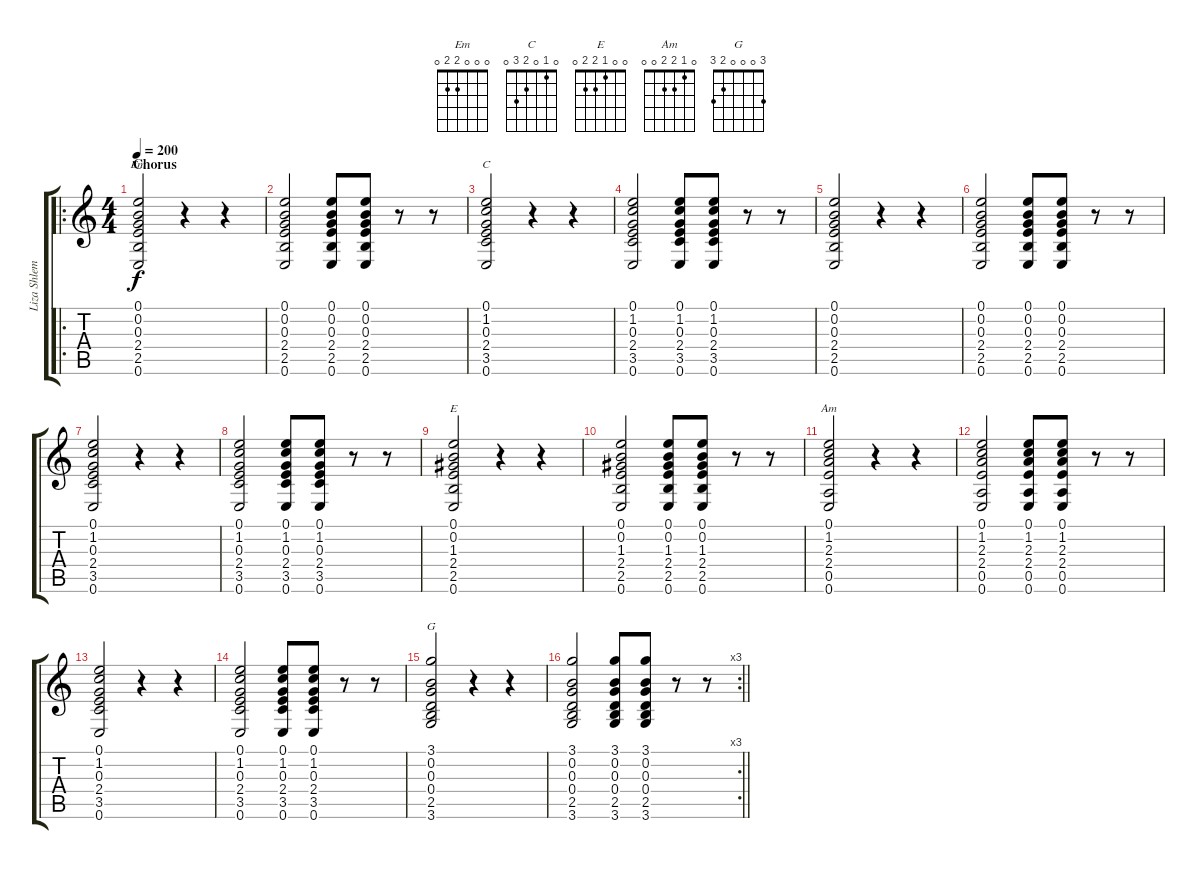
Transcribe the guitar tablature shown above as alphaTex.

\track ("Liza Shlemenkova" "Liza Shlem") {instrument acousticguitarsteel}
\staff {score tabs}
\tuning (E4 B3 G3 D3 A2 E2) {hide}
\chord ("Em" 0 0 0 2 2 0)
\chord ("C" 0 1 0 2 3 0)
\chord ("E" 0 0 1 2 2 0)
\chord ("Am" 0 1 2 2 0 0)
\chord ("G" 3 0 0 0 2 3)
\ro
\ts (4 4)
\section ("" "Chorus")
\tempo 200
\clef g2
\ks c
(0.1 0.2 0.3 2.4 2.5 0.6).2{ch "Em" dy f} r.4 r.4 |
(0.1 0.2 0.3 2.4 2.5 0.6).2 (0.1 0.2 0.3 2.4 2.5 0.6).8 (0.1 0.2 0.3 2.4 2.5 0.6).8 r.8 r.8 |
(0.1 1.2 0.3 2.4 3.5 0.6).2{ch "C"} r.4 r.4 |
(0.1 1.2 0.3 2.4 3.5 0.6).2 (0.1 1.2 0.3 2.4 3.5 0.6).8 (0.1 1.2 0.3 2.4 3.5 0.6).8 r.8 r.8 |
(0.1 0.2 0.3 2.4 2.5 0.6).2 r.4 r.4 |
(0.1 0.2 0.3 2.4 2.5 0.6).2 (0.1 0.2 0.3 2.4 2.5 0.6).8 (0.1 0.2 0.3 2.4 2.5 0.6).8 r.8 r.8 |
(0.1 1.2 0.3 2.4 3.5 0.6).2 r.4 r.4 |
(0.1 1.2 0.3 2.4 3.5 0.6).2 (0.1 1.2 0.3 2.4 3.5 0.6).8 (0.1 1.2 0.3 2.4 3.5 0.6).8 r.8 r.8 |
(0.1 0.2 1.3 2.4 2.5 0.6).2{ch "E"} r.4 r.4 |
(0.1 0.2 1.3 2.4 2.5 0.6).2 (0.1 0.2 1.3 2.4 2.5 0.6).8 (0.1 0.2 1.3 2.4 2.5 0.6).8 r.8 r.8 |
(0.1 1.2 2.3 2.4 0.5 0.6).2{ch "Am"} r.4 r.4 |
(0.1 1.2 2.3 2.4 0.5 0.6).2 (0.1 1.2 2.3 2.4 0.5 0.6).8 (0.1 1.2 2.3 2.4 0.5 0.6).8 r.8 r.8 |
(0.1 1.2 0.3 2.4 3.5 0.6).2 r.4 r.4 |
(0.1 1.2 0.3 2.4 3.5 0.6).2 (0.1 1.2 0.3 2.4 3.5 0.6).8 (0.1 1.2 0.3 2.4 3.5 0.6).8 r.8 r.8 |
(3.1 0.2 0.3 0.4 2.5 3.6).2{ch "G"} r.4 r.4 |
\rc 3
\barLineRight lightlight
(3.1 0.2 0.3 0.4 2.5 3.6).2 (3.1 0.2 0.3 0.4 2.5 3.6).8 (3.1 0.2 0.3 0.4 2.5 3.6).8 r.8 r.8
